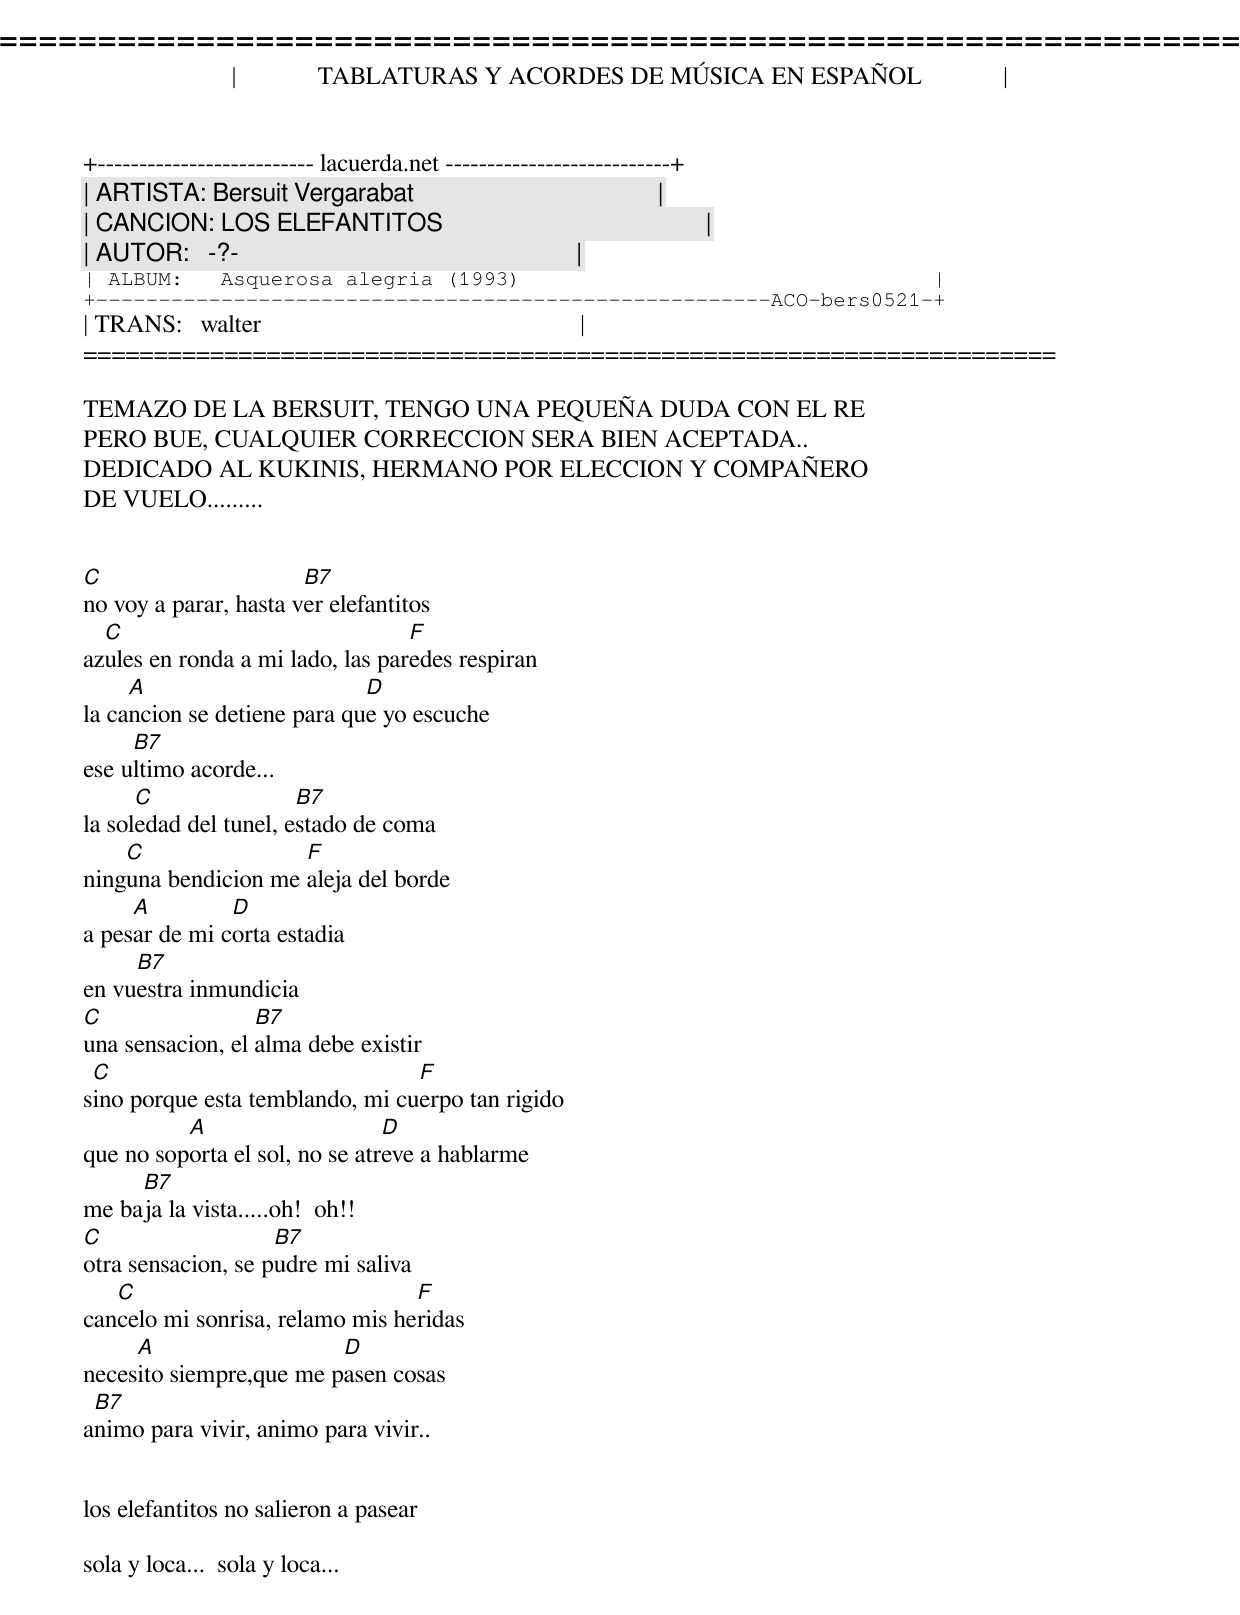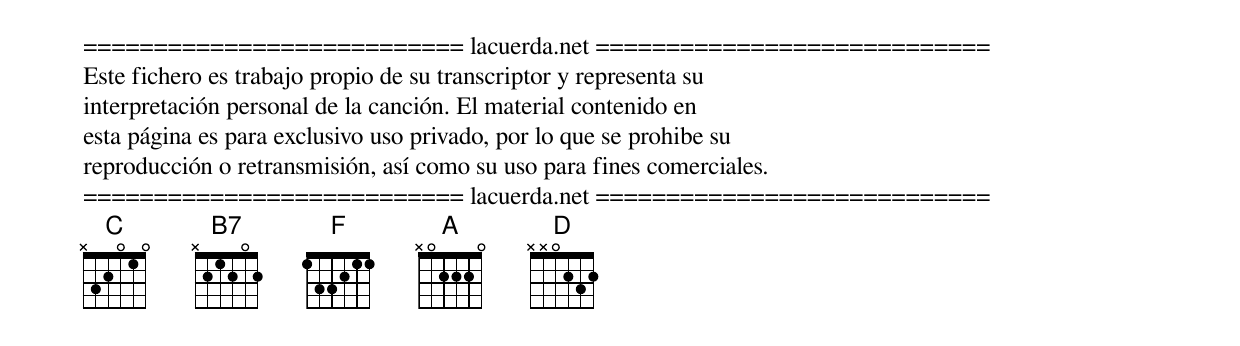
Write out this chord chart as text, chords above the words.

=====================================================================
|             TABLATURAS Y ACORDES DE MÚSICA EN ESPAÑOL             |
+-------------------------- lacuerda.net ---------------------------+
| ARTISTA: Bersuit Vergarabat                                       |
| CANCION: LOS ELEFANTITOS                                          |
| AUTOR:   -?-                                                      |
| ALBUM:   Asquerosa alegria (1993)                                 |
+------------------------------------------------------ACO-bers0521-+
| TRANS:   walter                                                   |
=====================================================================

TEMAZO DE LA BERSUIT, TENGO UNA PEQUEÑA DUDA CON EL RE
PERO BUE, CUALQUIER CORRECCION SERA BIEN ACEPTADA..
DEDICADO AL KUKINIS, HERMANO POR ELECCION Y COMPAÑERO
DE VUELO.........


C                      B7
no voy a parar, hasta ver elefantitos
  C                               F
azules en ronda a mi lado, las paredes respiran
     A                       D
la cancion se detiene para que yo escuche
     B7
ese ultimo acorde...
      C                B7
la soledad del tunel, estado de coma
    C                F
ninguna bendicion me aleja del borde
     A         D
a pesar de mi corta estadia
     B7
en vuestra inmundicia
C                 B7
una sensacion, el alma debe existir
 C                               F
sino porque esta temblando, mi cuerpo tan rigido
          A                     D
que no soporta el sol, no se atreve a hablarme
     B7
me baja la vista.....oh!  oh!!
C                   B7
otra sensacion, se pudre mi saliva
   C                             F
cancelo mi sonrisa, relamo mis heridas
     A                   D
necesito siempre,que me pasen cosas
 B7
animo para vivir, animo para vivir..


los elefantitos no salieron a pasear

sola y loca...  sola y loca...


=========================== lacuerda.net ============================
Este fichero es trabajo propio de su transcriptor y representa su
interpretación personal de la canción. El material contenido en
esta página es para exclusivo uso privado, por lo que se prohibe su
reproducción o retransmisión, así como su uso para fines comerciales.
=========================== lacuerda.net ============================
